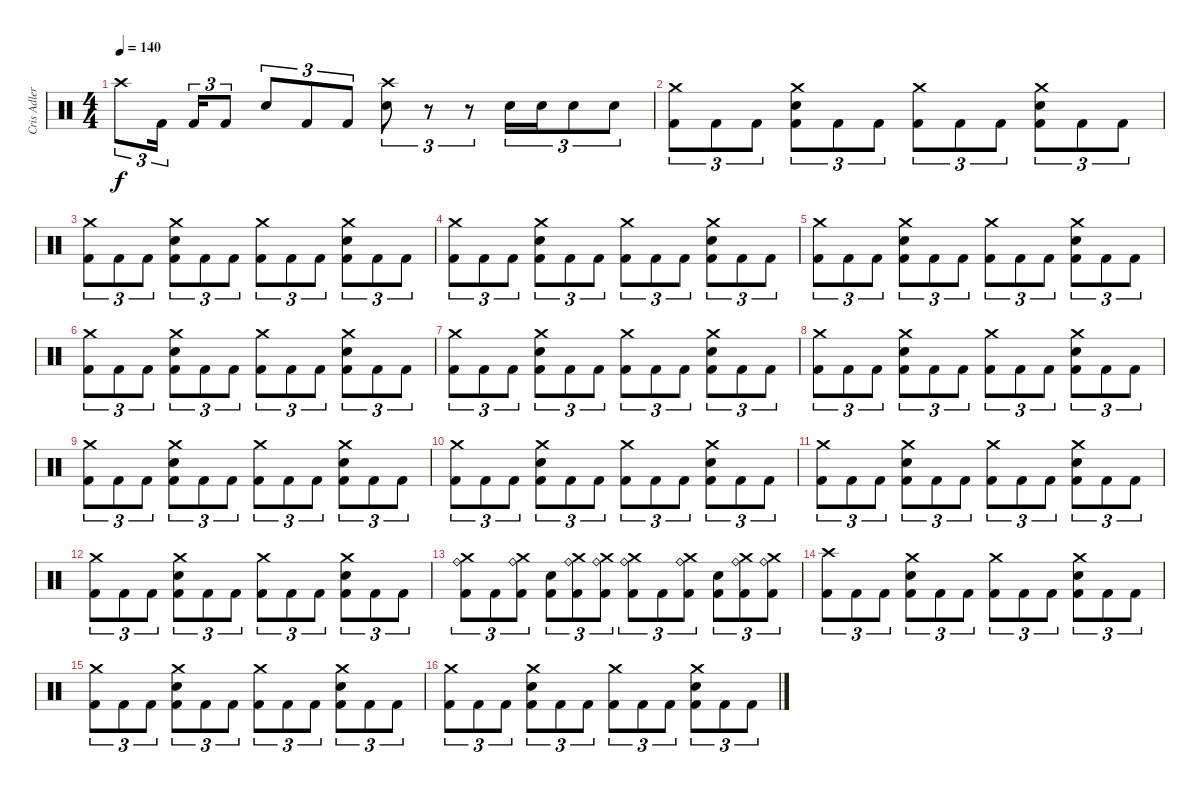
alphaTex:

\track ("Cris Adler" "Cris Adler") {instrument percussion}
\staff {score}
\articulation defaults
\ts (4 4)
\tempo 140
\clef neutral
\ks c "Crash high (hit)".8{tu (3 2) dy f} "Kick (hit) 2".16{tu (3 2)} "Kick (hit) 2".16{tu (3 2)} "Kick (hit) 2".8{tu (3 2)} "Electric Snare (hit)".8{tu (3 2)} "Kick (hit) 2".8{tu (3 2)} "Kick (hit) 2".8{tu (3 2)}
("Crash high (hit)" "Electric Snare (hit)").8{tu (3 2)} r.8{tu (3 2)} r.8{tu (3 2)} "Electric Snare (hit)".16{tu (3 2)} "Electric Snare (hit)".16{tu (3 2)} "Electric Snare (hit)".8{tu (3 2)} "Electric Snare (hit)".8{tu (3 2)} |
("Crash medium (hit)" "Kick (hit) 2").8{tu (3 2)} "Kick (hit) 2".8{tu (3 2)} "Kick (hit) 2".8{tu (3 2)} ("Crash medium (hit)" "Electric Snare (hit)" "Kick (hit) 2").8{tu (3 2)} "Kick (hit) 2".8{tu (3 2)} "Kick (hit) 2".8{tu (3 2)} ("Crash medium (hit)" "Kick (hit) 2").8{tu (3 2)} "Kick (hit) 2".8{tu (3 2)} "Kick (hit) 2".8{tu (3 2)} ("Crash medium (hit)" "Electric Snare (hit)" "Kick (hit) 2").8{tu (3 2)} "Kick (hit) 2".8{tu (3 2)} "Kick (hit) 2".8{tu (3 2)} |
("Crash medium (hit)" "Kick (hit) 2").8{tu (3 2)} "Kick (hit) 2".8{tu (3 2)} "Kick (hit) 2".8{tu (3 2)} ("Crash medium (hit)" "Electric Snare (hit)" "Kick (hit) 2").8{tu (3 2)} "Kick (hit) 2".8{tu (3 2)} "Kick (hit) 2".8{tu (3 2)} ("Crash medium (hit)" "Kick (hit) 2").8{tu (3 2)} "Kick (hit) 2".8{tu (3 2)} "Kick (hit) 2".8{tu (3 2)} ("Crash medium (hit)" "Electric Snare (hit)" "Kick (hit) 2").8{tu (3 2)} "Kick (hit) 2".8{tu (3 2)} "Kick (hit) 2".8{tu (3 2)} |
("Crash medium (hit)" "Kick (hit) 2").8{tu (3 2)} "Kick (hit) 2".8{tu (3 2)} "Kick (hit) 2".8{tu (3 2)} ("Crash medium (hit)" "Electric Snare (hit)" "Kick (hit) 2").8{tu (3 2)} "Kick (hit) 2".8{tu (3 2)} "Kick (hit) 2".8{tu (3 2)} ("Crash medium (hit)" "Kick (hit) 2").8{tu (3 2)} "Kick (hit) 2".8{tu (3 2)} "Kick (hit) 2".8{tu (3 2)} ("Crash medium (hit)" "Electric Snare (hit)" "Kick (hit) 2").8{tu (3 2)} "Kick (hit) 2".8{tu (3 2)} "Kick (hit) 2".8{tu (3 2)} |
("Crash medium (hit)" "Kick (hit) 2").8{tu (3 2)} "Kick (hit) 2".8{tu (3 2)} "Kick (hit) 2".8{tu (3 2)} ("Crash medium (hit)" "Electric Snare (hit)" "Kick (hit) 2").8{tu (3 2)} "Kick (hit) 2".8{tu (3 2)} "Kick (hit) 2".8{tu (3 2)} ("Crash medium (hit)" "Kick (hit) 2").8{tu (3 2)} "Kick (hit) 2".8{tu (3 2)} "Kick (hit) 2".8{tu (3 2)} ("Crash medium (hit)" "Electric Snare (hit)" "Kick (hit) 2").8{tu (3 2)} "Kick (hit) 2".8{tu (3 2)} "Kick (hit) 2".8{tu (3 2)} |
("Crash medium (hit)" "Kick (hit) 2").8{tu (3 2)} "Kick (hit) 2".8{tu (3 2)} "Kick (hit) 2".8{tu (3 2)} ("Crash medium (hit)" "Electric Snare (hit)" "Kick (hit) 2").8{tu (3 2)} "Kick (hit) 2".8{tu (3 2)} "Kick (hit) 2".8{tu (3 2)} ("Crash medium (hit)" "Kick (hit) 2").8{tu (3 2)} "Kick (hit) 2".8{tu (3 2)} "Kick (hit) 2".8{tu (3 2)} ("Crash medium (hit)" "Electric Snare (hit)" "Kick (hit) 2").8{tu (3 2)} "Kick (hit) 2".8{tu (3 2)} "Kick (hit) 2".8{tu (3 2)} |
("Crash medium (hit)" "Kick (hit) 2").8{tu (3 2)} "Kick (hit) 2".8{tu (3 2)} "Kick (hit) 2".8{tu (3 2)} ("Crash medium (hit)" "Electric Snare (hit)" "Kick (hit) 2").8{tu (3 2)} "Kick (hit) 2".8{tu (3 2)} "Kick (hit) 2".8{tu (3 2)} ("Crash medium (hit)" "Kick (hit) 2").8{tu (3 2)} "Kick (hit) 2".8{tu (3 2)} "Kick (hit) 2".8{tu (3 2)} ("Crash medium (hit)" "Electric Snare (hit)" "Kick (hit) 2").8{tu (3 2)} "Kick (hit) 2".8{tu (3 2)} "Kick (hit) 2".8{tu (3 2)} |
("Crash medium (hit)" "Kick (hit) 2").8{tu (3 2)} "Kick (hit) 2".8{tu (3 2)} "Kick (hit) 2".8{tu (3 2)} ("Crash medium (hit)" "Electric Snare (hit)" "Kick (hit) 2").8{tu (3 2)} "Kick (hit) 2".8{tu (3 2)} "Kick (hit) 2".8{tu (3 2)} ("Crash medium (hit)" "Kick (hit) 2").8{tu (3 2)} "Kick (hit) 2".8{tu (3 2)} "Kick (hit) 2".8{tu (3 2)} ("Crash medium (hit)" "Electric Snare (hit)" "Kick (hit) 2").8{tu (3 2)} "Kick (hit) 2".8{tu (3 2)} "Kick (hit) 2".8{tu (3 2)} |
("Crash medium (hit)" "Kick (hit) 2").8{tu (3 2)} "Kick (hit) 2".8{tu (3 2)} "Kick (hit) 2".8{tu (3 2)} ("Crash medium (hit)" "Electric Snare (hit)" "Kick (hit) 2").8{tu (3 2)} "Kick (hit) 2".8{tu (3 2)} "Kick (hit) 2".8{tu (3 2)} ("Crash medium (hit)" "Kick (hit) 2").8{tu (3 2)} "Kick (hit) 2".8{tu (3 2)} "Kick (hit) 2".8{tu (3 2)} ("Crash medium (hit)" "Electric Snare (hit)" "Kick (hit) 2").8{tu (3 2)} "Kick (hit) 2".8{tu (3 2)} "Kick (hit) 2".8{tu (3 2)} |
("Crash medium (hit)" "Kick (hit) 2").8{tu (3 2)} "Kick (hit) 2".8{tu (3 2)} "Kick (hit) 2".8{tu (3 2)} ("Crash medium (hit)" "Electric Snare (hit)" "Kick (hit) 2").8{tu (3 2)} "Kick (hit) 2".8{tu (3 2)} "Kick (hit) 2".8{tu (3 2)} ("Crash medium (hit)" "Kick (hit) 2").8{tu (3 2)} "Kick (hit) 2".8{tu (3 2)} "Kick (hit) 2".8{tu (3 2)} ("Crash medium (hit)" "Electric Snare (hit)" "Kick (hit) 2").8{tu (3 2)} "Kick (hit) 2".8{tu (3 2)} "Kick (hit) 2".8{tu (3 2)} |
("Crash medium (hit)" "Kick (hit) 2").8{tu (3 2)} "Kick (hit) 2".8{tu (3 2)} "Kick (hit) 2".8{tu (3 2)} ("Crash medium (hit)" "Electric Snare (hit)" "Kick (hit) 2").8{tu (3 2)} "Kick (hit) 2".8{tu (3 2)} "Kick (hit) 2".8{tu (3 2)} ("Crash medium (hit)" "Kick (hit) 2").8{tu (3 2)} "Kick (hit) 2".8{tu (3 2)} "Kick (hit) 2".8{tu (3 2)} ("Crash medium (hit)" "Electric Snare (hit)" "Kick (hit) 2").8{tu (3 2)} "Kick (hit) 2".8{tu (3 2)} "Kick (hit) 2".8{tu (3 2)} |
("Crash medium (hit)" "Kick (hit) 2").8{tu (3 2)} "Kick (hit) 2".8{tu (3 2)} "Kick (hit) 2".8{tu (3 2)} ("Crash medium (hit)" "Electric Snare (hit)" "Kick (hit) 2").8{tu (3 2)} "Kick (hit) 2".8{tu (3 2)} "Kick (hit) 2".8{tu (3 2)} ("Crash medium (hit)" "Kick (hit) 2").8{tu (3 2)} "Kick (hit) 2".8{tu (3 2)} "Kick (hit) 2".8{tu (3 2)} ("Crash medium (hit)" "Electric Snare (hit)" "Kick (hit) 2").8{tu (3 2)} "Kick (hit) 2".8{tu (3 2)} "Kick (hit) 2".8{tu (3 2)} |
("Crash medium (hit)" "Ride (bell)" "Kick (hit) 2").8{tu (3 2)} "Kick (hit) 2".8{tu (3 2)} ("Crash medium (hit)" "Ride (bell)" "Kick (hit) 2").8{tu (3 2)} ("Electric Snare (hit)" "Kick (hit) 2").8{tu (3 2)} ("Crash medium (hit)" "Ride (bell)" "Kick (hit) 2").8{tu (3 2)} ("Crash medium (hit)" "Ride (bell)" "Kick (hit) 2").8{tu (3 2)} ("Crash medium (hit)" "Ride (bell)" "Kick (hit) 2").8{tu (3 2)} "Kick (hit) 2".8{tu (3 2)} ("Crash medium (hit)" "Ride (bell)" "Kick (hit) 2").8{tu (3 2)} ("Electric Snare (hit)" "Kick (hit) 2").8{tu (3 2)} ("Crash medium (hit)" "Ride (bell)" "Kick (hit) 2").8{tu (3 2)} ("Crash medium (hit)" "Ride (bell)" "Kick (hit) 2").8{tu (3 2)} |
("Crash high (hit)" "Kick (hit) 2").8{tu (3 2)} "Kick (hit) 2".8{tu (3 2)} "Kick (hit) 2".8{tu (3 2)} ("Crash medium (hit)" "Electric Snare (hit)" "Kick (hit) 2").8{tu (3 2)} "Kick (hit) 2".8{tu (3 2)} "Kick (hit) 2".8{tu (3 2)} ("Crash medium (hit)" "Kick (hit) 2").8{tu (3 2)} "Kick (hit) 2".8{tu (3 2)} "Kick (hit) 2".8{tu (3 2)} ("Crash medium (hit)" "Electric Snare (hit)" "Kick (hit) 2").8{tu (3 2)} "Kick (hit) 2".8{tu (3 2)} "Kick (hit) 2".8{tu (3 2)} |
("Crash medium (hit)" "Kick (hit) 2").8{tu (3 2)} "Kick (hit) 2".8{tu (3 2)} "Kick (hit) 2".8{tu (3 2)} ("Crash medium (hit)" "Electric Snare (hit)" "Kick (hit) 2").8{tu (3 2)} "Kick (hit) 2".8{tu (3 2)} "Kick (hit) 2".8{tu (3 2)} ("Crash medium (hit)" "Kick (hit) 2").8{tu (3 2)} "Kick (hit) 2".8{tu (3 2)} "Kick (hit) 2".8{tu (3 2)} ("Crash medium (hit)" "Electric Snare (hit)" "Kick (hit) 2").8{tu (3 2)} "Kick (hit) 2".8{tu (3 2)} "Kick (hit) 2".8{tu (3 2)} |
("Crash medium (hit)" "Kick (hit) 2").8{tu (3 2)} "Kick (hit) 2".8{tu (3 2)} "Kick (hit) 2".8{tu (3 2)} ("Crash medium (hit)" "Electric Snare (hit)" "Kick (hit) 2").8{tu (3 2)} "Kick (hit) 2".8{tu (3 2)} "Kick (hit) 2".8{tu (3 2)} ("Crash medium (hit)" "Kick (hit) 2").8{tu (3 2)} "Kick (hit) 2".8{tu (3 2)} "Kick (hit) 2".8{tu (3 2)} ("Crash medium (hit)" "Electric Snare (hit)" "Kick (hit) 2").8{tu (3 2)} "Kick (hit) 2".8{tu (3 2)} "Kick (hit) 2".8{tu (3 2)}
